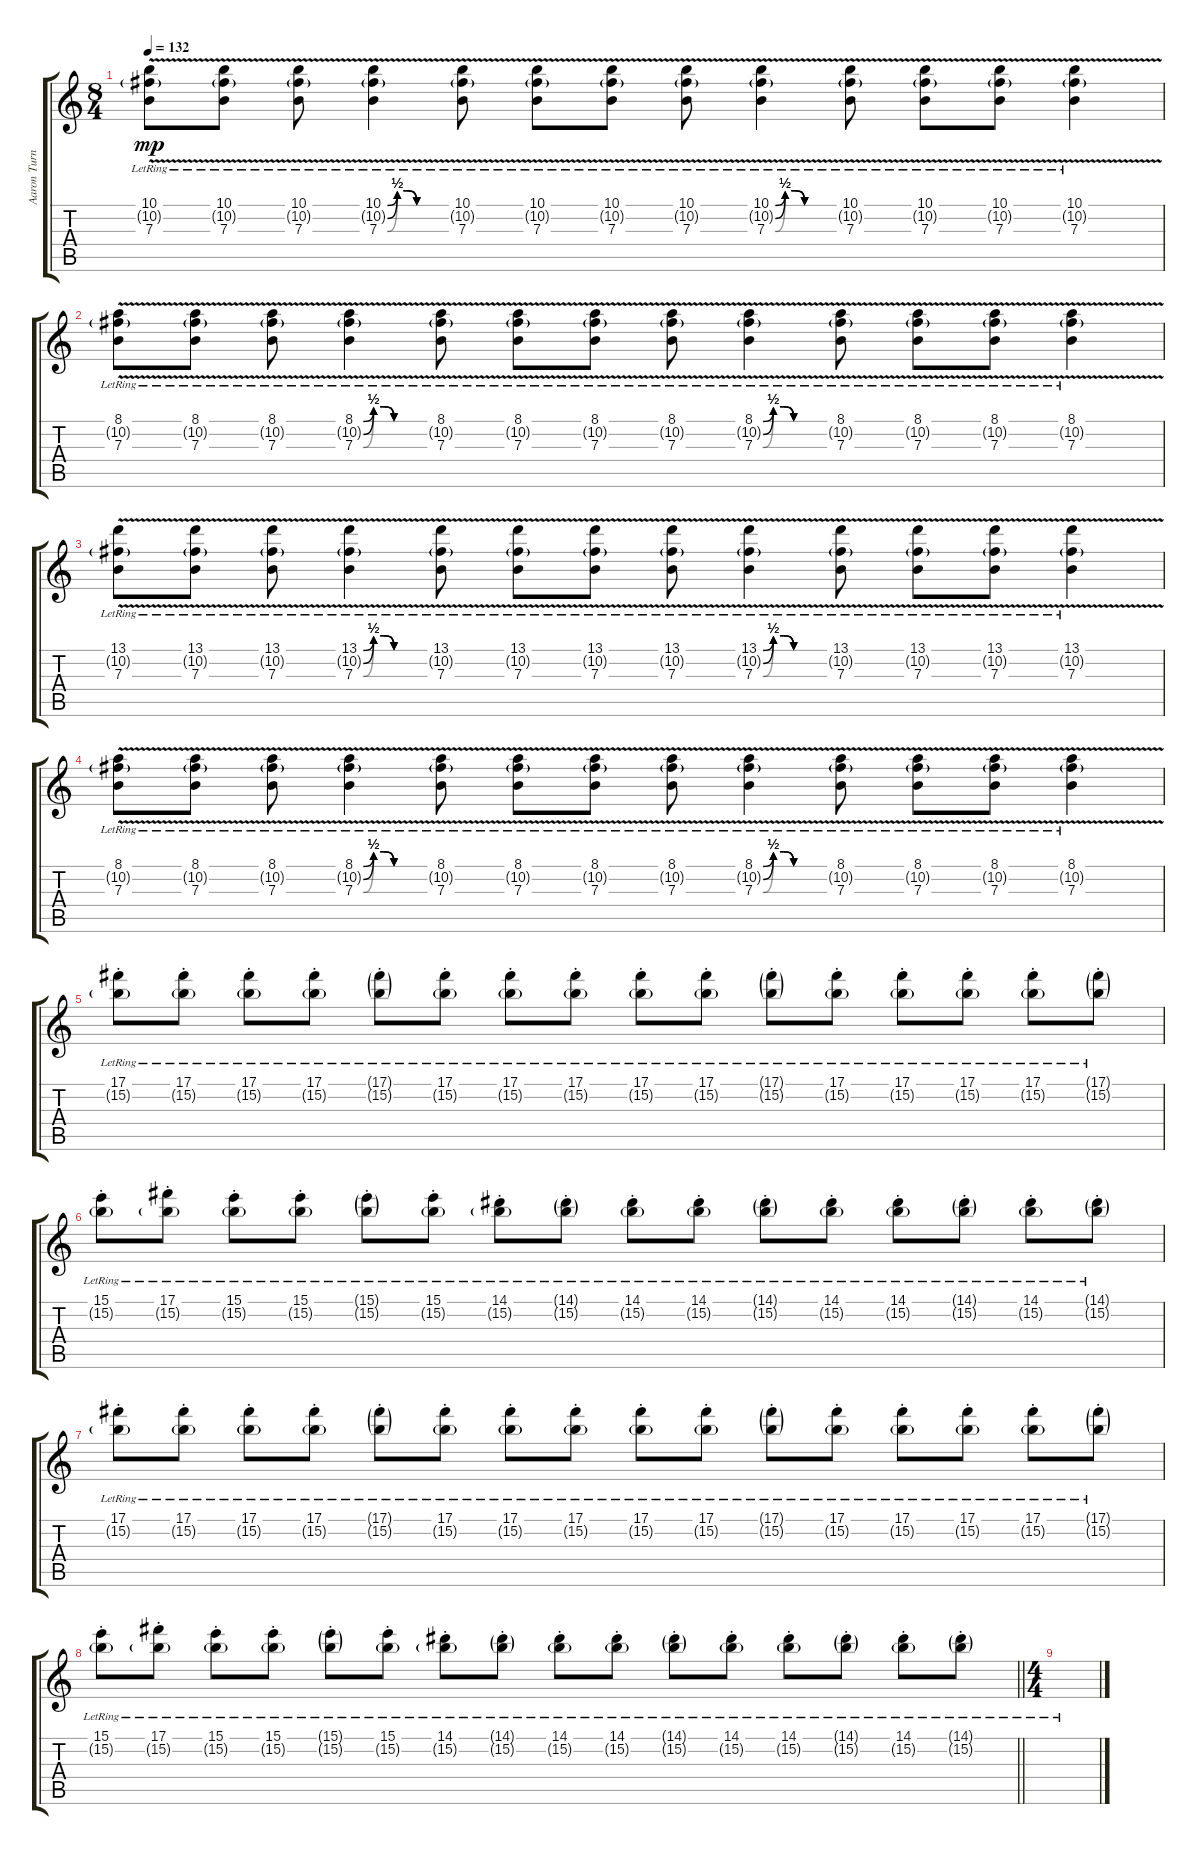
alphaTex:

\track ("Aaron Turner" "Aaron Turn") {instrument electricguitarclean}
\staff {score tabs}
\tuning (Db4 Ab3 E3 B2 Gb2 B1) {hide}
\ts (8 4)
\tempo 132
\clef g2
\ks c
(10.1{v lr} 10.2{g lr} 7.3{lr}).8{dy mp} (10.1{v lr} 10.2{g lr} 7.3{lr}).8 (10.1{v lr} 10.2{g lr} 7.3{lr}).8 (10.1{be (custom 0 0 10 2 20 2 30 0 60 0) v lr} 10.2{be (custom 0 0 10 2 20 2 30 0 60 0) g lr} 7.3{be (custom 0 0 10 2 20 2 30 0 60 0) lr}).4 (10.1{v lr} 10.2{g lr} 7.3{lr}).8 (10.1{v lr} 10.2{g lr} 7.3{lr}).8 (10.1{v lr} 10.2{g lr} 7.3{lr}).8 (10.1{v lr} 10.2{g lr} 7.3{lr}).8 (10.1{be (custom 0 0 10 2 20 2 30 0 60 0) v lr} 10.2{be (custom 0 0 10 2 20 2 30 0 60 0) g lr} 7.3{be (custom 0 0 10 2 20 2 30 0 60 0) lr}).4 (10.1{v lr} 10.2{g lr} 7.3{lr}).8 (10.1{v lr} 10.2{g lr} 7.3{lr}).8 (10.1{v lr} 10.2{g lr} 7.3{lr}).8 (10.1{v lr} 10.2{g lr} 7.3{lr}).4 |
(8.1{v lr} 10.2{g lr} 7.3{lr}).8 (8.1{v lr} 10.2{g lr} 7.3{lr}).8 (8.1{v lr} 10.2{g lr} 7.3{lr}).8 (8.1{be (custom 0 0 10 2 20 2 30 0 60 0) v lr} 10.2{be (custom 0 0 10 2 20 2 30 0 60 0) g lr} 7.3{be (custom 0 0 10 2 20 2 30 0 60 0) lr}).4 (8.1{v lr} 10.2{g lr} 7.3{lr}).8 (8.1{v lr} 10.2{g lr} 7.3{lr}).8 (8.1{v lr} 10.2{g lr} 7.3{lr}).8 (8.1{v lr} 10.2{g lr} 7.3{lr}).8 (8.1{be (custom 0 0 10 2 20 2 30 0 60 0) v lr} 10.2{be (custom 0 0 10 2 20 2 30 0 60 0) g lr} 7.3{be (custom 0 0 10 2 20 2 30 0 60 0) lr}).4 (8.1{v lr} 10.2{g lr} 7.3{lr}).8 (8.1{v lr} 10.2{g lr} 7.3{lr}).8 (8.1{v lr} 10.2{g lr} 7.3{lr}).8 (8.1{v lr} 10.2{g lr} 7.3{lr}).4 |
(13.1{v lr} 10.2{g lr} 7.3{lr}).8 (13.1{v lr} 10.2{g lr} 7.3{lr}).8 (13.1{v lr} 10.2{g lr} 7.3{lr}).8 (13.1{be (custom 0 0 10 2 20 2 30 0 60 0) v lr} 10.2{be (custom 0 0 10 2 20 2 30 0 60 0) g lr} 7.3{be (custom 0 0 10 2 20 2 30 0 60 0) lr}).4 (13.1{v lr} 10.2{g lr} 7.3{lr}).8 (13.1{v lr} 10.2{g lr} 7.3{lr}).8 (13.1{v lr} 10.2{g lr} 7.3{lr}).8 (13.1{v lr} 10.2{g lr} 7.3{lr}).8 (13.1{be (custom 0 0 10 2 20 2 30 0 60 0) v lr} 10.2{be (custom 0 0 10 2 20 2 30 0 60 0) g lr} 7.3{be (custom 0 0 10 2 20 2 30 0 60 0) lr}).4 (13.1{v lr} 10.2{g lr} 7.3{lr}).8 (13.1{v lr} 10.2{g lr} 7.3{lr}).8 (13.1{v lr} 10.2{g lr} 7.3{lr}).8 (13.1{v lr} 10.2{g lr} 7.3{lr}).4 |
(8.1{v lr} 10.2{g lr} 7.3{lr}).8 (8.1{v lr} 10.2{g lr} 7.3{lr}).8 (8.1{v lr} 10.2{g lr} 7.3{lr}).8 (8.1{be (custom 0 0 10 2 20 2 30 0 60 0) v lr} 10.2{be (custom 0 0 10 2 20 2 30 0 60 0) g lr} 7.3{be (custom 0 0 10 2 20 2 30 0 60 0) lr}).4 (8.1{v lr} 10.2{g lr} 7.3{lr}).8 (8.1{v lr} 10.2{g lr} 7.3{lr}).8 (8.1{v lr} 10.2{g lr} 7.3{lr}).8 (8.1{v lr} 10.2{g lr} 7.3{lr}).8 (8.1{be (custom 0 0 10 2 20 2 30 0 60 0) v lr} 10.2{be (custom 0 0 10 2 20 2 30 0 60 0) g lr} 7.3{be (custom 0 0 10 2 20 2 30 0 60 0) lr}).4 (8.1{v lr} 10.2{g lr} 7.3{lr}).8 (8.1{v lr} 10.2{g lr} 7.3{lr}).8 (8.1{v lr} 10.2{g lr} 7.3{lr}).8 (8.1{v lr} 10.2{g lr} 7.3{lr}).4 |
(17.1{st lr} 15.2{g}).8 (17.1{st lr} 15.2{g}).8 (17.1{st lr} 15.2{g}).8 (17.1{st lr} 15.2{g}).8 (17.1{g st lr} 15.2{g}).8 (17.1{st lr} 15.2{g}).8 (17.1{st lr} 15.2{g}).8 (17.1{st lr} 15.2{g}).8 (17.1{st lr} 15.2{g}).8 (17.1{st lr} 15.2{g}).8 (17.1{g st lr} 15.2{g}).8 (17.1{st lr} 15.2{g}).8 (17.1{st lr} 15.2{g}).8 (17.1{st lr} 15.2{g}).8 (17.1{st lr} 15.2{g}).8 (17.1{g st lr} 15.2{g}).8 |
(15.1{st lr} 15.2{g}).8 (17.1{st lr} 15.2{g}).8 (15.1{st lr} 15.2{g}).8 (15.1{st lr} 15.2{g}).8 (15.1{g st lr} 15.2{g}).8 (15.1{st lr} 15.2{g}).8 (14.1{st lr} 15.2{g}).8 (14.1{g st lr} 15.2{g}).8 (14.1{st lr} 15.2{g}).8 (14.1{st lr} 15.2{g}).8 (14.1{g st lr} 15.2{g}).8 (14.1{st lr} 15.2{g}).8 (14.1{st lr} 15.2{g}).8 (14.1{g st lr} 15.2{g}).8 (14.1{st lr} 15.2{g}).8 (14.1{g st lr} 15.2{g}).8 |
(17.1{st lr} 15.2{g}).8 (17.1{st lr} 15.2{g}).8 (17.1{st lr} 15.2{g}).8 (17.1{st lr} 15.2{g}).8 (17.1{g st lr} 15.2{g}).8 (17.1{st lr} 15.2{g}).8 (17.1{st lr} 15.2{g}).8 (17.1{st lr} 15.2{g}).8 (17.1{st lr} 15.2{g}).8 (17.1{st lr} 15.2{g}).8 (17.1{g st lr} 15.2{g}).8 (17.1{st lr} 15.2{g}).8 (17.1{st lr} 15.2{g}).8 (17.1{st lr} 15.2{g}).8 (17.1{st lr} 15.2{g}).8 (17.1{g st lr} 15.2{g}).8 |
\barLineRight lightlight
(15.1{st lr} 15.2{g}).8 (17.1{st lr} 15.2{g}).8 (15.1{st lr} 15.2{g}).8 (15.1{st lr} 15.2{g}).8 (15.1{g st lr} 15.2{g}).8 (15.1{st lr} 15.2{g}).8 (14.1{st lr} 15.2{g}).8 (14.1{g st lr} 15.2{g}).8 (14.1{st lr} 15.2{g}).8 (14.1{st lr} 15.2{g}).8 (14.1{g st lr} 15.2{g}).8 (14.1{st lr} 15.2{g}).8 (14.1{st lr} 15.2{g}).8 (14.1{g st lr} 15.2{g}).8 (14.1{st lr} 15.2{g}).8 (14.1{g st lr} 15.2{g}).8 |
\ts (4 4)
